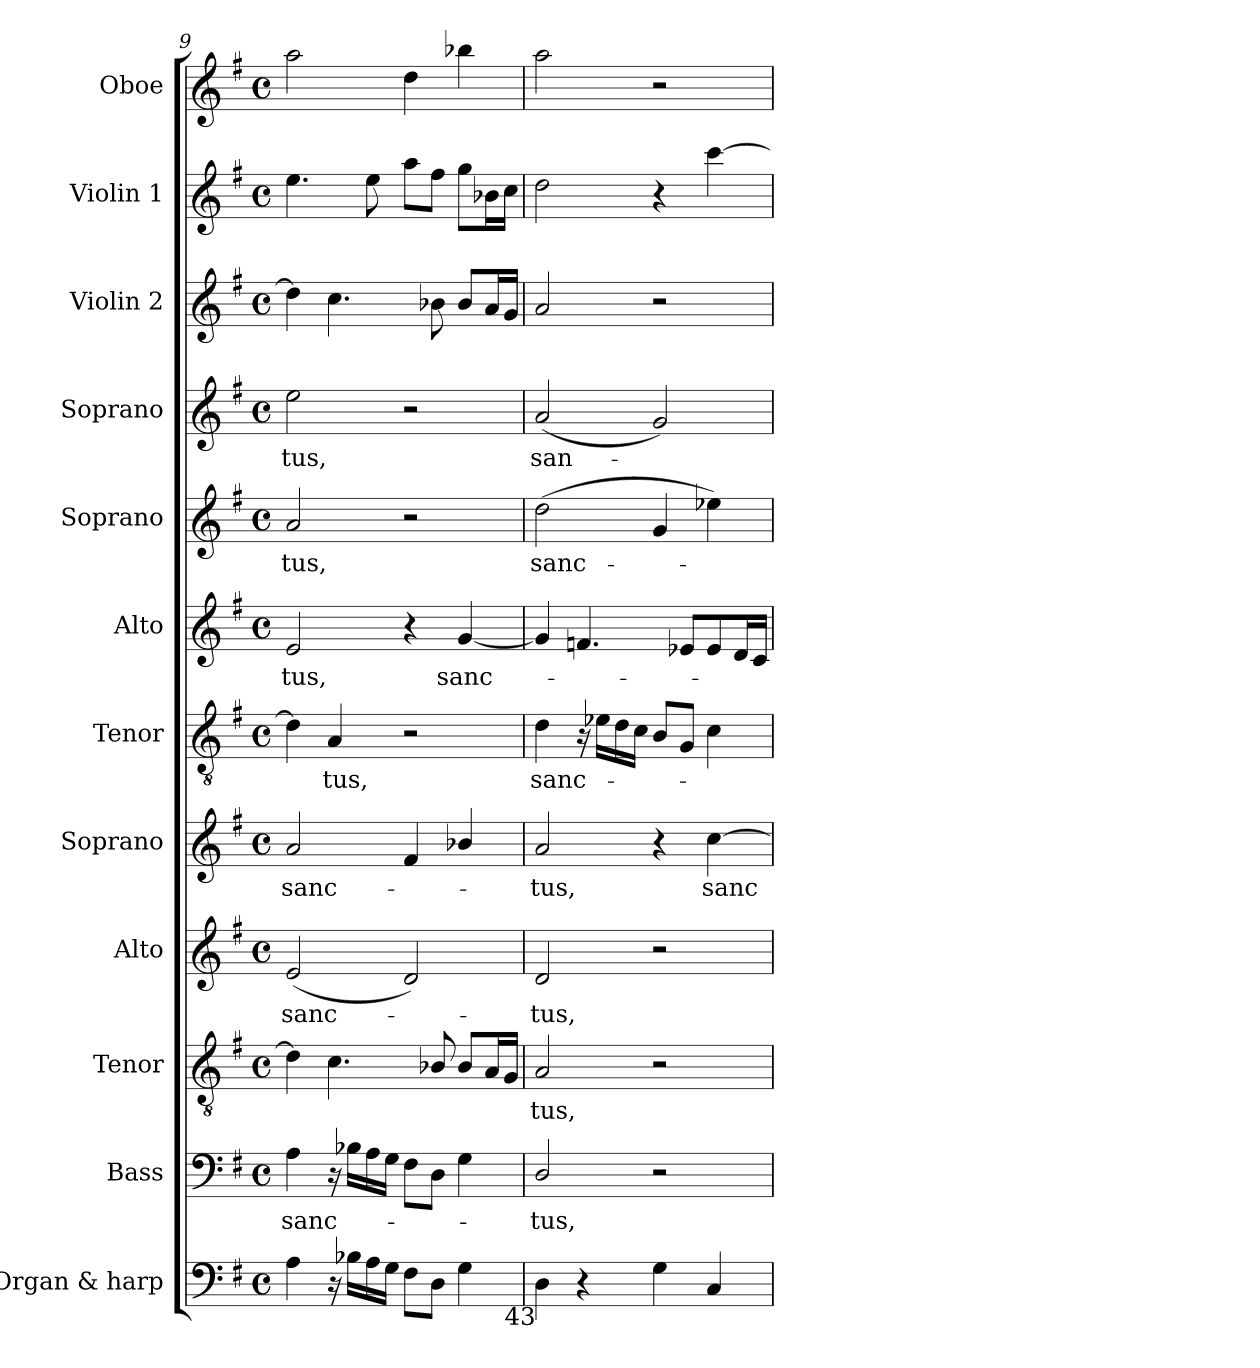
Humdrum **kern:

**kern	**kern	**text	**kern	**text	**kern	**text	**kern	**text	**kern	**text	**kern	**text	**kern	**text	**kern	**text	**kern	**kern	**kern
*part12	*part11	*part11	*part10	*part10	*part9	*part9	*part8	*part8	*part7	*part7	*part6	*part6	*part5	*part5	*part4	*part4	*part3	*part2	*part1
*staff12	*staff11	*staff11	*staff10	*staff10	*staff9	*staff9	*staff8	*staff8	*staff7	*staff7	*staff6	*staff6	*staff5	*staff5	*staff4	*staff4	*staff3	*staff2	*staff1
*I"Organ & harp	*I"Bass	*	*I"Tenor	*	*I"Alto	*	*I"Soprano	*	*I"Tenor	*	*I"Alto	*	*I"Soprano	*	*I"Soprano	*	*I"Violin 2	*I"Violin 1	*I"Oboe
*I'Org. & H.	*I'B.	*	*I'T.	*	*I'A.	*	*I'S.	*	*I'T.	*	*I'A.	*	*I'S.	*	*I'S.	*	*I'Vln. 2	*I'Vln. 1	*I'Ob.
*clefF4	*clefF4	*	*clefGv2	*	*clefG2	*	*clefG2	*	*clefGv2	*	*clefG2	*	*clefG2	*	*clefG2	*	*clefG2	*clefG2	*clefG2
*	*	*	*ITrd7c12	*	*	*	*	*	*ITrd7c12	*	*	*	*	*	*	*	*	*	*
*k[f#]	*k[f#]	*	*k[f#]	*	*k[f#]	*	*k[f#]	*	*k[f#]	*	*k[f#]	*	*k[f#]	*	*k[f#]	*	*k[f#]	*k[f#]	*k[f#]
*G:	*G:	*	*G:	*	*G:	*	*G:	*	*G:	*	*G:	*	*G:	*	*G:	*	*G:	*G:	*G:
*M4/4	*M4/4	*	*M4/4	*	*M4/4	*	*M4/4	*	*M4/4	*	*M4/4	*	*M4/4	*	*M4/4	*	*M4/4	*M4/4	*M4/4
*met(c)	*met(c)	*	*met(c)	*	*met(c)	*	*met(c)	*	*met(c)	*	*met(c)	*	*met(c)	*	*met(c)	*	*met(c)	*met(c)	*met(c)
=9	=9	=9	=9	=9	=9	=9	=9	=9	=9	=9	=9	=9	=9	=9	=9	=9	=9	=9	=9
!	!	!LO:LY:b:color=#000000	!	!	!	!	!	!	!	!	!	!	!	!	!	!	!	!	!
!	!	!	!	!	!	!LO:LY:b:color=#000000	!	!	!	!	!	!	!	!	!	!	!	!	!
!	!	!	!	!	!	!	!	!LO:LY:b:color=#000000	!	!	!	!	!	!	!	!	!	!	!
!	!	!	!	!	!	!	!	!	!	!	!	!LO:LY:b:color=#000000	!	!	!	!	!	!	!
!	!	!	!	!	!	!	!	!	!	!	!	!	!	!LO:LY:b:color=#000000	!	!	!	!	!
!	!	!	!	!	!	!	!	!	!	!	!	!	!	!	!	!LO:LY:b:color=#000000	!	!	!
4Ai\	4Ai\	sanc-	4Di\]	.	(2ei/	sanc-	2ai/	sanc-	4Di\]	.	2ei/	-tus,	2ai/	-tus,	2eei\	-tus,	4ddi\]	4.eei\	2aai\
!	!	!	!	!	!	!	!	!	!	!LO:LY:b:color=#000000	!	!	!	!	!	!	!	!	!
16r	16r	.	4.Ci\	.	.	.	.	.	4AAi/	-tus,	.	.	.	.	.	.	4.cci\	.	.
16B-Xi\LL	16B-Xi\LL	.	.	.	.	.	.	.	.	.	.	.	.	.	.	.	.	.	.
16Ai\	16Ai\	.	.	.	.	.	.	.	.	.	.	.	.	.	.	.	.	8eei\	.
16Gi\JJ	16Gi\JJ	.	.	.	.	.	.	.	.	.	.	.	.	.	.	.	.	.	.
8F#i\L	8F#i\L	.	.	.	2di/)	.	4f#i/	.	2r	.	4r	.	2r	.	2r	.	.	8aai\L	4ddi\
8Di\J	8Di\J	.	8BB-Xi/	.	.	.	.	.	.	.	.	.	.	.	.	.	8b-Xi\	8ff#i\J	.
!	!	!	!	!	!	!	!	!	!	!	!	!LO:LY:b:color=#000000	!	!	!	!	!	!	!
4Gi\	4Gi\	.	8BB-i/L	.	.	.	4b-Xi/	.	.	.	[4gi/	sanc-	.	.	.	.	8b-i/L	8ggi\L	4bb-Xi\
.	.	.	16AAi/L	.	.	.	.	.	.	.	.	.	.	.	.	.	16ai/L	16b-Xi\L	.
.	.	.	16GGi/JJ	.	.	.	.	.	.	.	.	.	.	.	.	.	16gi/JJ	16cci\JJ	.
=10	=10	=10	=10	=10	=10	=10	=10	=10	=10	=10	=10	=10	=10	=10	=10	=10	=10	=10	=10
!	!	!LO:LY:b:color=#000000	!	!	!	!	!	!	!	!	!	!	!	!	!	!	!	!	!
!	!	!	!	!LO:LY:b:color=#000000	!	!	!	!	!	!	!	!	!	!	!	!	!	!	!
!	!	!	!	!	!	!LO:LY:b:color=#000000	!	!	!	!	!	!	!	!	!	!	!	!	!
!	!	!	!	!	!	!	!	!LO:LY:b:color=#000000	!	!	!	!	!	!	!	!	!	!	!
!	!	!	!	!	!	!	!	!	!	!LO:LY:b:color=#000000	!	!	!	!	!	!	!	!	!
!	!	!	!	!	!	!	!	!	!	!	!	!	!	!LO:LY:b:color=#000000	!	!	!	!	!
!LO:TX:b:rj:t=43	!	!	!	!	!	!	!	!	!	!	!	!	!	!	!	!	!	!	!
!	!	!	!	!	!	!	!	!	!	!	!	!	!	!	!	!LO:LY:b:color=#000000	!	!	!
4Di\	2Di/	-tus,	2AAi/	-tus,	2di/	-tus,	2ai/	-tus,	4Di\	sanc-	4gi/]	.	(2ddi\	sanc-	(2ai/	san-	2ai/	2ddi\	2aai\
4r	.	.	.	.	.	.	.	.	16r	.	4.fni/	.	.	.	.	.	.	.	.
.	.	.	.	.	.	.	.	.	16E-Xi\LL	.	.	.	.	.	.	.	.	.	.
.	.	.	.	.	.	.	.	.	16Di\	.	.	.	.	.	.	.	.	.	.
.	.	.	.	.	.	.	.	.	16Ci\JJ	.	.	.	.	.	.	.	.	.	.
4Gi\	2r	.	2r	.	2r	.	4r	.	8BBi/L	.	.	.	4gi/	.	2gi/)	.	2r	4r	2r
.	.	.	.	.	.	.	.	.	8GGi/J	.	8e-Xi/L	.	.	.	.	.	.	.	.
!	!	!	!	!	!	!	!	!LO:LY:b:color=#000000	!	!	!	!	!	!	!	!	!	!	!
4Ci/	.	.	.	.	.	.	[4cci\	sanc-	4Ci\	.	8e-i/	.	4ee-Xi\)	.	.	.	.	[4ccci\	.
.	.	.	.	.	.	.	.	.	.	.	16di/L	.	.	.	.	.	.	.	.
.	.	.	.	.	.	.	.	.	.	.	16ci/JJ	.	.	.	.	.	.	.	.
=	=	=	=	=	=	=	=	=	=	=	=	=	=	=	=	=	=	=	=
*-	*-	*-	*-	*-	*-	*-	*-	*-	*-	*-	*-	*-	*-	*-	*-	*-	*-	*-	*-
